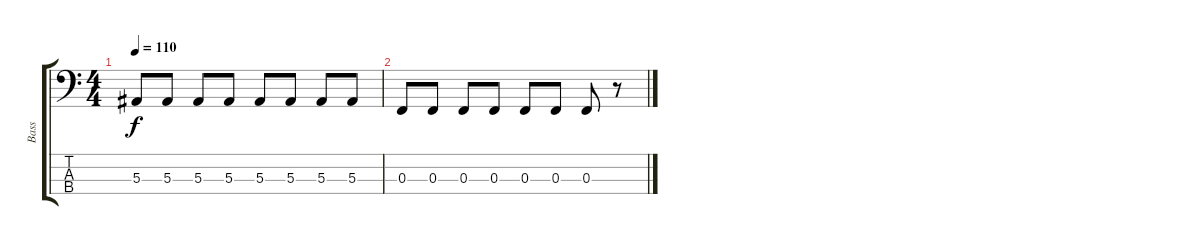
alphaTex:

\track ("Bass" "Bass") {instrument electricbassfinger}
\staff {score tabs}
\tuning (Eb2 Bb1 F1 Bb0) {hide}
\ts (4 4)
\tempo 110
\clef f4
\ks c
5.3.8{dy f} 5.3.8 5.3.8 5.3.8 5.3.8 5.3.8 5.3.8 5.3.8 |
0.3.8 0.3.8 0.3.8 0.3.8 0.3.8 0.3.8 0.3.8 r.8
